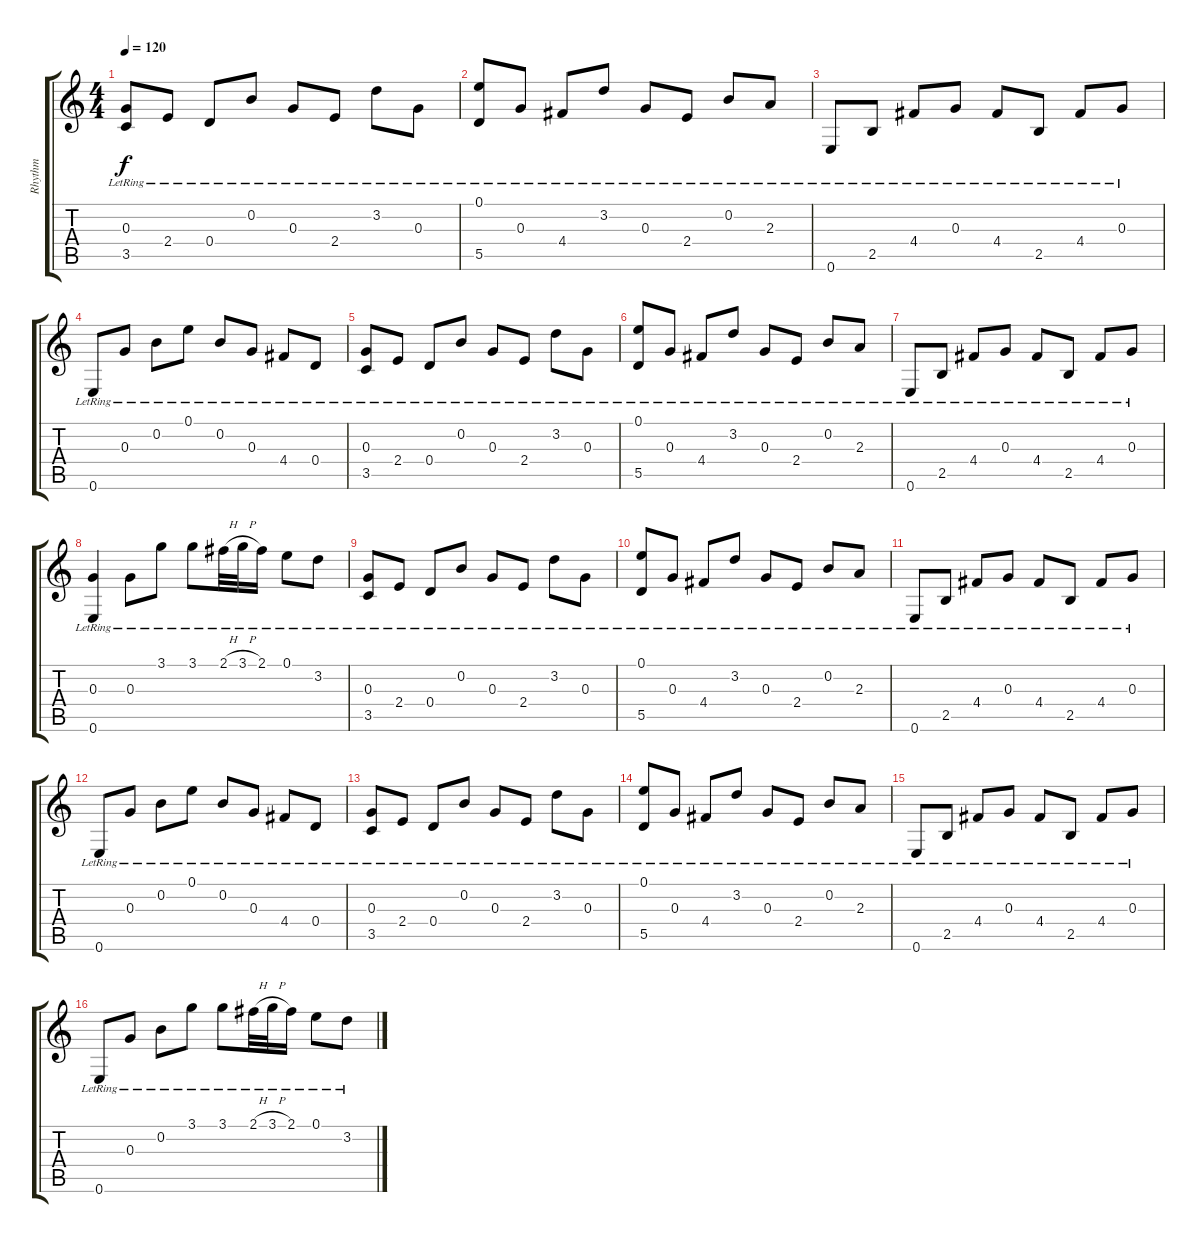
\track ("Rhythm" "Rhythm") {instrument acousticguitarsteel}
\staff {score tabs}
\tuning (E4 B3 G3 D3 A2 E2) {hide}
\ts (4 4)
\tempo 120
\clef g2
\ks c
(0.3{lr} 3.5{lr}).8{dy f} 2.4{lr}.8 0.4{lr}.8 0.2{lr}.8 0.3{lr}.8 2.4{lr}.8 3.2{lr}.8 0.3{lr}.8 |
(0.1{lr} 5.5{lr}).8 0.3{lr}.8 4.4{lr}.8 3.2{lr}.8 0.3{lr}.8 2.4{lr}.8 0.2{lr}.8 2.3{lr}.8 |
0.6{lr}.8 2.5{lr}.8 4.4{lr}.8 0.3{lr}.8 4.4{lr}.8 2.5{lr}.8 4.4{lr}.8 0.3{lr}.8 |
0.6{lr}.8 0.3{lr}.8 0.2{lr}.8 0.1{lr}.8 0.2{lr}.8 0.3{lr}.8 4.4{lr}.8 0.4{lr}.8 |
(0.3{lr} 3.5{lr}).8 2.4{lr}.8 0.4{lr}.8 0.2{lr}.8 0.3{lr}.8 2.4{lr}.8 3.2{lr}.8 0.3{lr}.8 |
(0.1{lr} 5.5{lr}).8 0.3{lr}.8 4.4{lr}.8 3.2{lr}.8 0.3{lr}.8 2.4{lr}.8 0.2{lr}.8 2.3{lr}.8 |
0.6{lr}.8 2.5{lr}.8 4.4{lr}.8 0.3{lr}.8 4.4{lr}.8 2.5{lr}.8 4.4{lr}.8 0.3{lr}.8 |
(0.3{lr} 0.6{lr}).4 0.3{lr}.8 3.1{lr}.8 3.1{lr}.8 2.1{h lr}.32 3.1{h lr}.32 2.1{lr}.16 0.1{lr}.8 3.2{lr}.8 |
(0.3{lr} 3.5{lr}).8 2.4{lr}.8 0.4{lr}.8 0.2{lr}.8 0.3{lr}.8 2.4{lr}.8 3.2{lr}.8 0.3{lr}.8 |
(0.1{lr} 5.5{lr}).8 0.3{lr}.8 4.4{lr}.8 3.2{lr}.8 0.3{lr}.8 2.4{lr}.8 0.2{lr}.8 2.3{lr}.8 |
0.6{lr}.8 2.5{lr}.8 4.4{lr}.8 0.3{lr}.8 4.4{lr}.8 2.5{lr}.8 4.4{lr}.8 0.3{lr}.8 |
0.6{lr}.8 0.3{lr}.8 0.2{lr}.8 0.1{lr}.8 0.2{lr}.8 0.3{lr}.8 4.4{lr}.8 0.4{lr}.8 |
(0.3{lr} 3.5{lr}).8 2.4{lr}.8 0.4{lr}.8 0.2{lr}.8 0.3{lr}.8 2.4{lr}.8 3.2{lr}.8 0.3{lr}.8 |
(0.1{lr} 5.5{lr}).8 0.3{lr}.8 4.4{lr}.8 3.2{lr}.8 0.3{lr}.8 2.4{lr}.8 0.2{lr}.8 2.3{lr}.8 |
0.6{lr}.8 2.5{lr}.8 4.4{lr}.8 0.3{lr}.8 4.4{lr}.8 2.5{lr}.8 4.4{lr}.8 0.3{lr}.8 |
0.6{lr}.8 0.3{lr}.8 0.2{lr}.8 3.1{lr}.8 3.1{lr}.8 2.1{h lr}.32 3.1{h lr}.32 2.1{lr}.16 0.1{lr}.8 3.2{lr}.8
